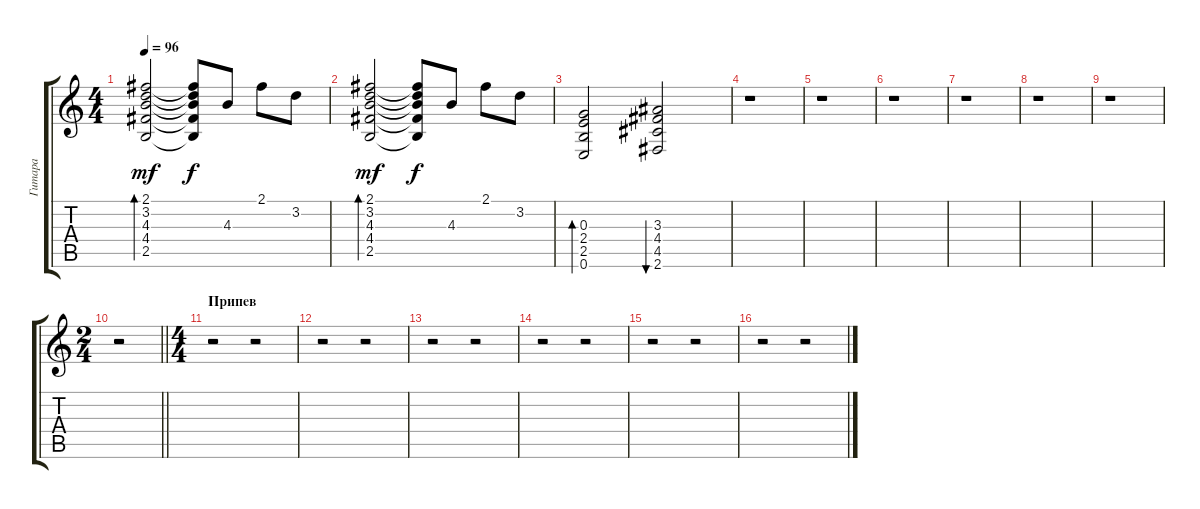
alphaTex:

\track ("Гитара" "Гитара") {instrument electricguitarclean}
\staff {score tabs}
\tuning (E4 B3 G3 D3 A2 E2) {hide}
\ts (4 4)
\tempo 96
\clef g2
\ks c
(2.1 3.2 4.3 4.4 2.5).2{bd 120 dy mf} (2.1{t} 3.2{t} 4.3{t} 4.4{t} 2.5{t}).8{dy f} 4.3.8 2.1.8 3.2.8 |
(2.1 3.2 4.3 4.4 2.5).2{bd 120 dy mf} (2.1{t} 3.2{t} 4.3{t} 4.4{t} 2.5{t}).8{dy f} 4.3.8 2.1.8 3.2.8 |
(0.3 2.4 2.5 0.6).2{bd 60} (3.3 4.4 4.5 2.6).2{bu 60} |
r.1 |
r.1 |
r.1 |
r.1 |
r.1 |
r.1 |
\ts (2 4)
\barLineRight lightlight
r.2 |
\ts (4 4)
\section ("" "Припев")
r.2 r.2 |
r.2 r.2 |
r.2 r.2 |
r.2 r.2 |
r.2 r.2 |
r.2 r.2
